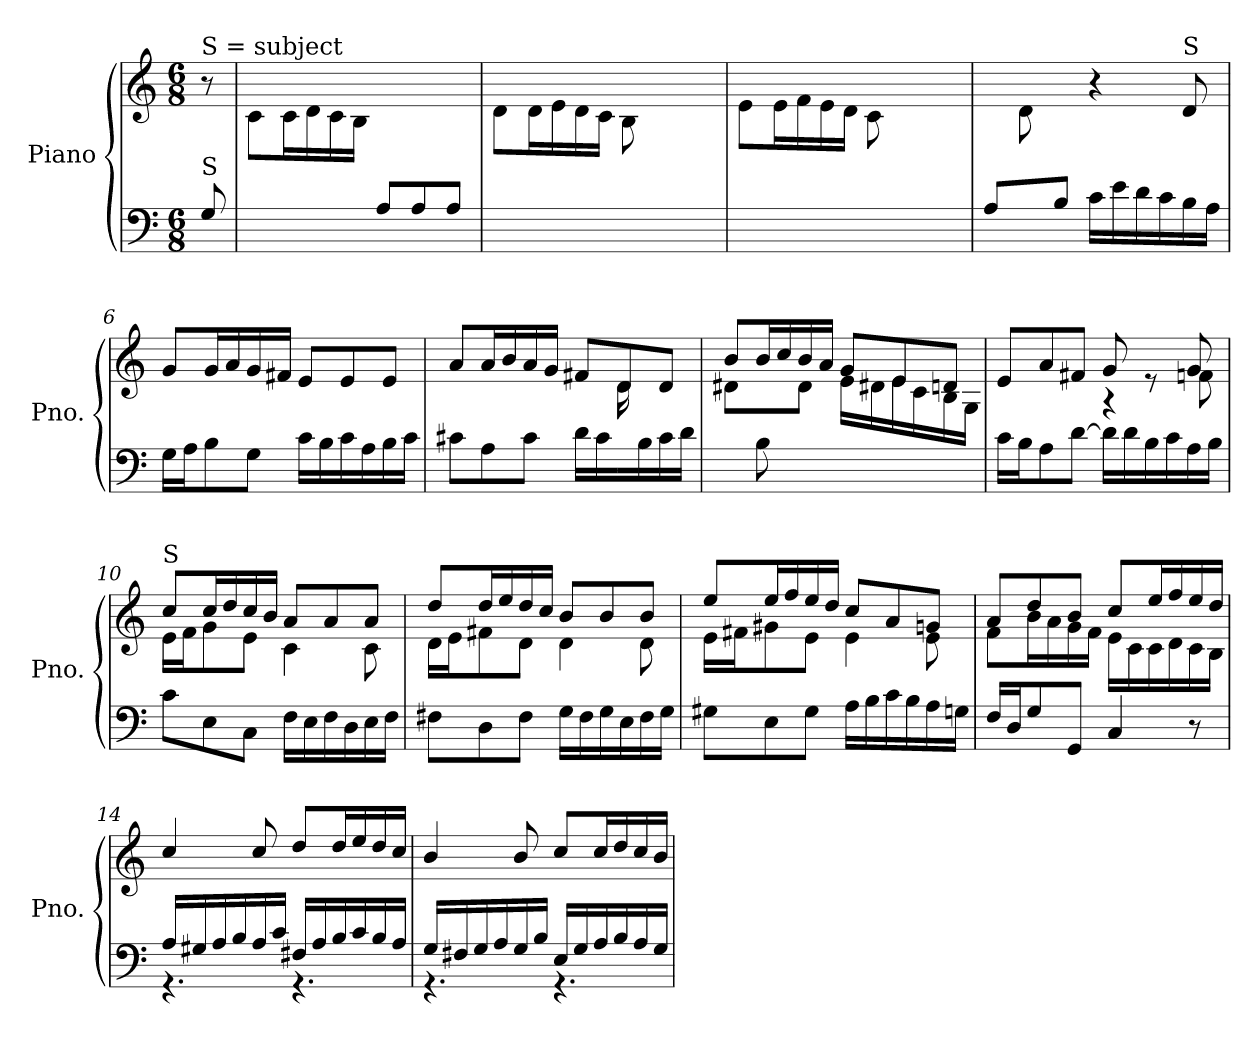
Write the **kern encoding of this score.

**kern	**kern
*part1	*part1
*staff2	*staff1
*I"Piano	*
*I'Pno.	*
*clefF4	*clefG2
*k[]	*k[]
*M6/8	*M6/8
*MM90	*MM90
=1	=1
!	!LO:TX:a:t=S = subject
!LO:TX:a:t=S	!
8G/	8r
=2	=2
*	*MM90
*	*^
4.ryy	4.ryy	8c\L
.	.	16c\L
.	.	16d\
.	.	16c\
.	.	16B\JJ
8A/L	4.ryy	4.ryy
8A/	.	.
8A/J	.	.
=3	=3	=3
2ryy	4.ryy	8d\L
.	.	16d\L
.	.	16e\
.	.	16d\
.	.	16c\JJ
.	4.ryy	8B\L
8G/	.	4ryy
8G/J	.	.
=4	=4	=4
2ryy	4.ryy	8e\L
.	.	16e\L
.	.	16f\
.	.	16e\
.	.	16d\JJ
.	4.ryy	8c\L
8A/	.	4ryy
8G/J	.	.
=5	=5	=5
8A/L	4.ryy	8ryy
8ryy	.	8d\
8B/J	.	2ryy
16c\LL	4r	.
16e\	.	.
16d\	.	.
16c\	.	.
!	!LO:TX:a:t=S	!
16B\	8d/	.
16A\JJ	.	.
*	*v	*v
!!LO:LB:g=z
=6	=6
16G\LL	8g/L
16A\J	.
8B\	16g/L
.	16a/
8G\J	16g/
.	16f#X/JJ
16c\LL	8e/L
16B\	.
16c\	8e/
16A\	.
16B\	8e/J
16c\JJ	.
=7	=7
*	*^
8c#X\L	8a/L	2ryy
8A\	16a/L	.
.	16b/	.
8c#\J	16a/	.
.	16g/JJ	.
16d\LL	8f#X/L	.
16c#\	.	.
16ryy	8d/	16d\
16B\	.	8.ryy
16c#\	8d/J	.
16d\JJ	.	.
=8	=8	=8
*	*	*^
8ryy	8b/L	4.ryy	8d#X\L
8B\	16b/L	.	8ryy
.	16cc/	.	.
8ryy	16b/	.	8d#\J
.	16a/JJ	.	.
4ryy	8g/L	16e\LL	4.ryy
.	.	16d#X\	.
.	8e/	16e\	.
.	.	16c\	.
8ryy	8dn/J	16B\	.
.	.	16G\JJ	.
*	*	*v	*v
!!LO:LB:g=z
=9	=9	=9
16c\LL	8e/L	4.ryy
16B\J	.	.
8A\	8a/	.
[8d\J	8f#X/J	.
16d\LL]	8g/	4r
16d\	.	.
16B\	8re	.
16c\	.	.
16A\	8g/	8fn\
16B\JJ	.	.
=10	=10	=10
!	!LO:TX:a:t=S	!
8c\L	8cc/L	16e\LL
.	.	16f\J
8E\	16cc/L	8g\
.	16dd/	.
8C\J	16cc/	8e\J
.	16b/JJ	.
16F\LL	8a/L	4c\
16E\	.	.
16F\	8a/	.
16D\	.	.
16E\	8a/J	8c\
16F\JJ	.	.
=11	=11	=11
8F#X\L	8dd/L	16d\LL
.	.	16e\J
8D\	16dd/L	8f#X\
.	16ee/	.
8F#\J	16dd/	8d\J
.	16cc/JJ	.
16G\LL	8b/L	4d\
16F#\	.	.
16G\	8b/	.
16E\	.	.
16F#\	8b/J	8d\
16G\JJ	.	.
!!LO:LB:g=z	!!
=12	=12	=12
8G#X\L	8ee/L	16e\LL
.	.	16f#X\J
8E\	16ee/L	8g#X\
.	16ff/	.
8G#\J	16ee/	8e\J
.	16dd/JJ	.
16A\LL	8cc/L	4e\
16B\	.	.
16c\	8a/	.
16B\	.	.
16A\	8gn/J	8e\
16Gn\JJ	.	.
=13	=13	=13
16F/LL	8a/L	8f\L
16D/J	.	.
8G/	8dd/	16b\L
.	.	16a\
8GG/J	8b/J	16g\
.	.	16f\JJ
4C/	8cc/L	16e\LL
.	.	16c\
.	16ee/L	16c\
.	16ff/	16d\
8r	16ee/	16c\
.	16dd/JJ	16B\JJ
*	*v	*v
=14	=14
*^	*
16A/LL	4.rGG	4cc/
16G#X/	.	.
16A/	.	.
16B/	.	.
16A/	.	8cc/
16c/JJ	.	.
16F#X/LL	4.rGG	8dd/L
16A/	.	.
16B/	.	16dd/L
16c/	.	16ee/
16B/	.	16dd/
16A/JJ	.	16cc/JJ
!!LO:LB:g=z
=15	=15	=15
16G/LL	4.rGG	4b/
16F#X/	.	.
16G/	.	.
16A/	.	.
16G/	.	8b/
16B/JJ	.	.
16E/LL	4.rGG	8cc/L
16G/	.	.
16A/	.	16cc/L
16B/	.	16dd/
16A/	.	16cc/
16G/JJ	.	16b/JJ
*v	*v	*
=	=
*-	*-
